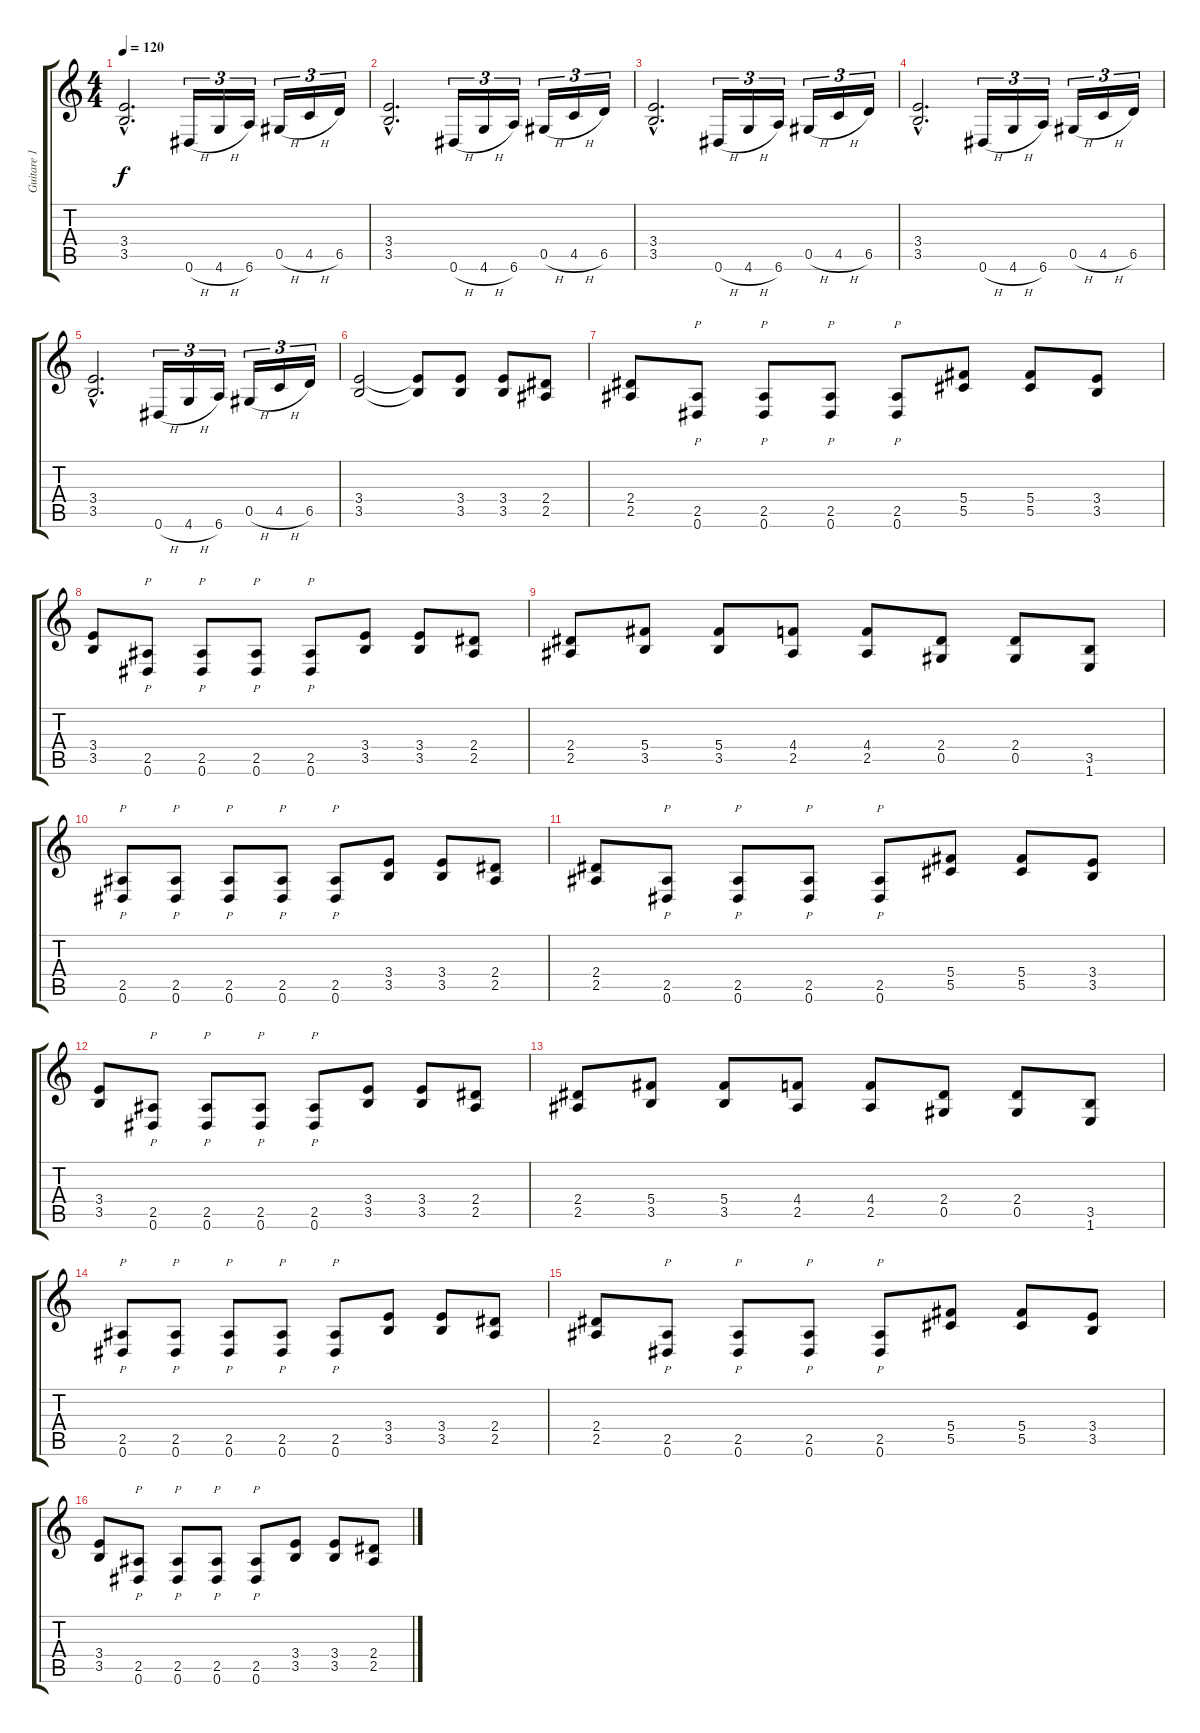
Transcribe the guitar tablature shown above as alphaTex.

\track ("Guitare 1" "Guitare 1") {instrument distortionguitar}
\staff {score tabs}
\tuning (Eb4 Bb3 Gb3 Db3 Ab2 Eb2) {hide}
\ts (4 4)
\tempo 120
\clef g2
\ks c
(3.4{hac} 3.5{hac}).2{d dy f} 0.6{h}.16{tu (3 2)} 4.6{h}.16{tu (3 2)} 6.6.16{tu (3 2)} 0.5{h}.16{tu (3 2)} 4.5{h}.16{tu (3 2)} 6.5.16{tu (3 2)} |
(3.4{hac} 3.5{hac}).2{d} 0.6{h}.16{tu (3 2)} 4.6{h}.16{tu (3 2)} 6.6.16{tu (3 2)} 0.5{h}.16{tu (3 2)} 4.5{h}.16{tu (3 2)} 6.5.16{tu (3 2)} |
(3.4{hac} 3.5{hac}).2{d} 0.6{h}.16{tu (3 2)} 4.6{h}.16{tu (3 2)} 6.6.16{tu (3 2)} 0.5{h}.16{tu (3 2)} 4.5{h}.16{tu (3 2)} 6.5.16{tu (3 2)} |
(3.4{hac} 3.5{hac}).2{d} 0.6{h}.16{tu (3 2)} 4.6{h}.16{tu (3 2)} 6.6.16{tu (3 2)} 0.5{h}.16{tu (3 2)} 4.5{h}.16{tu (3 2)} 6.5.16{tu (3 2)} |
(3.4{hac} 3.5{hac}).2{d} 0.6{h}.16{tu (3 2)} 4.6{h}.16{tu (3 2)} 6.6.16{tu (3 2)} 0.5{h}.16{tu (3 2)} 4.5{h}.16{tu (3 2)} 6.5.16{tu (3 2)} |
(3.4 3.5).2 (3.4{t} 3.5{t}).8 (3.4 3.5).8 (3.4 3.5).8 (2.4 2.5).8 |
(2.4 2.5).8 (2.5 0.6).8{p} (2.5 0.6).8{p} (2.5 0.6).8{p} (2.5 0.6).8{p} (5.4 5.5).8 (5.4 5.5).8 (3.4 3.5).8 |
(3.4 3.5).8 (2.5 0.6).8{p} (2.5 0.6).8{p} (2.5 0.6).8{p} (2.5 0.6).8{p} (3.4 3.5).8 (3.4 3.5).8 (2.4 2.5).8 |
(2.4 2.5).8 (5.4 3.5).8 (5.4 3.5).8 (4.4 2.5).8 (4.4 2.5).8 (2.4 0.5).8 (2.4 0.5).8 (3.5 1.6).8 |
(2.5 0.6).8{p} (2.5 0.6).8{p} (2.5 0.6).8{p} (2.5 0.6).8{p} (2.5 0.6).8{p} (3.4 3.5).8 (3.4 3.5).8 (2.4 2.5).8 |
(2.4 2.5).8 (2.5 0.6).8{p} (2.5 0.6).8{p} (2.5 0.6).8{p} (2.5 0.6).8{p} (5.4 5.5).8 (5.4 5.5).8 (3.4 3.5).8 |
(3.4 3.5).8 (2.5 0.6).8{p} (2.5 0.6).8{p} (2.5 0.6).8{p} (2.5 0.6).8{p} (3.4 3.5).8 (3.4 3.5).8 (2.4 2.5).8 |
(2.4 2.5).8 (5.4 3.5).8 (5.4 3.5).8 (4.4 2.5).8 (4.4 2.5).8 (2.4 0.5).8 (2.4 0.5).8 (3.5 1.6).8 |
(2.5 0.6).8{p} (2.5 0.6).8{p} (2.5 0.6).8{p} (2.5 0.6).8{p} (2.5 0.6).8{p} (3.4 3.5).8 (3.4 3.5).8 (2.4 2.5).8 |
(2.4 2.5).8 (2.5 0.6).8{p} (2.5 0.6).8{p} (2.5 0.6).8{p} (2.5 0.6).8{p} (5.4 5.5).8 (5.4 5.5).8 (3.4 3.5).8 |
(3.4 3.5).8 (2.5 0.6).8{p} (2.5 0.6).8{p} (2.5 0.6).8{p} (2.5 0.6).8{p} (3.4 3.5).8 (3.4 3.5).8 (2.4 2.5).8
